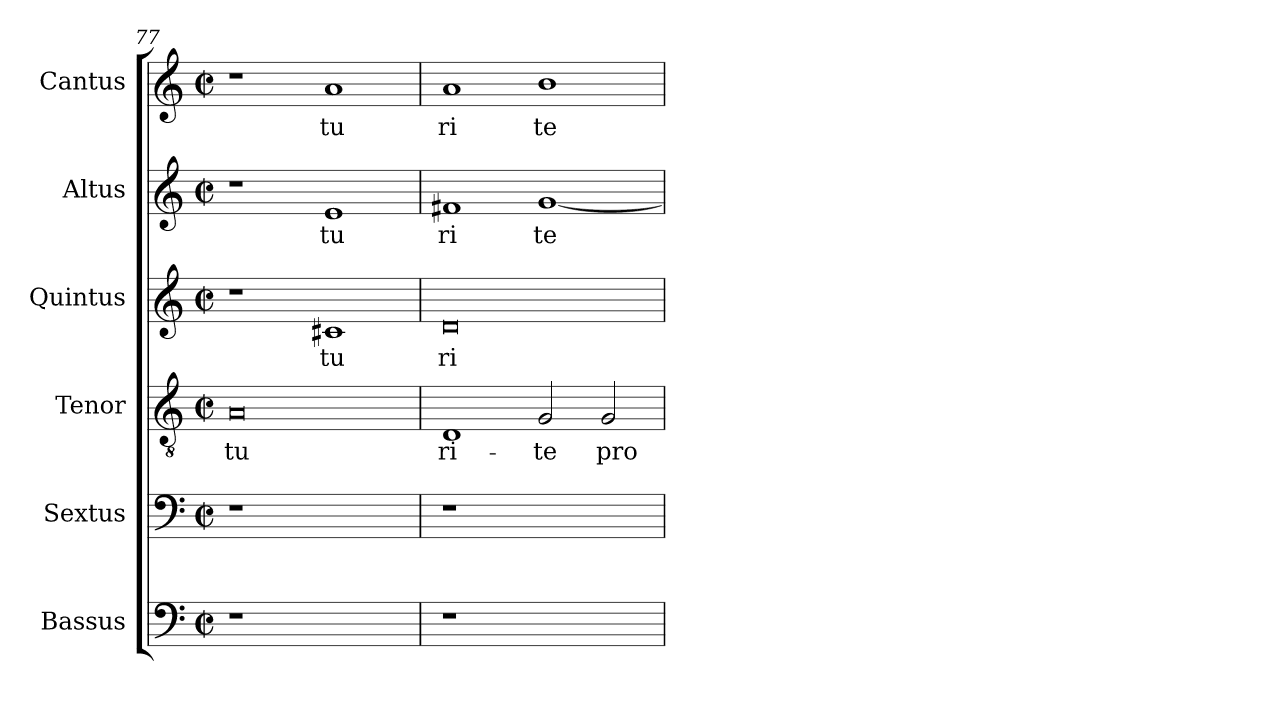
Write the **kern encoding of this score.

**kern	**kern	**kern	**text	**kern	**text	**kern	**text	**kern	**text
*part6	*part5	*part4	*part4	*part3	*part3	*part2	*part2	*part1	*part1
*staff6	*staff5	*staff4	*staff4	*staff3	*staff3	*staff2	*staff2	*staff1	*staff1
*I"Bassus	*I"Sextus	*I"Tenor	*	*I"Quintus	*	*I"Altus	*	*I"Cantus	*
*I'Bassus	*I'Sextus	*I'Tenor	*	*I'Quintus	*	*I'Altus	*	*I'Cantus	*
*clefF4	*clefF4	*clefGv2	*	*clefG2	*	*clefG2	*	*clefG2	*
*k[]	*k[]	*k[]	*	*k[]	*	*k[]	*	*k[]	*
*C:	*C:	*C:	*	*C:	*	*C:	*	*C:	*
*M2/2	*M2/2	*M2/2	*	*M2/2	*	*M2/2	*	*M2/2	*
*met(c|)	*met(c|)	*met(c|)	*	*met(c|)	*	*met(c|)	*	*met(c|)	*
=77	=77	=77	=77	=77	=77	=77	=77	=77	=77
!	!	!	!LO:LY:b:cj	!	!	!	!	!	!
1r	1r	0A	tu	1r	.	1r	.	1r	.
!	!	!	!	!	!LO:LY:b:cj	!	!LO:LY:b:cj	!	!LO:LY:b:cj
1ryy	1ryy	.	.	1c#X	tu	1e	tu	1a	tu
=78	=78	=78	=78	=78	=78	=78	=78	=78	=78
!	!	!	!LO:LY:b:cj	!	!LO:LY:b:cj	!	!LO:LY:b:cj	!	!LO:LY:b:cj
1r	1r	1D	ri-	0d	ri	1f#X	ri	1a	ri
!	!	!	!LO:LY:b:cj	!	!	!	!LO:LY:b:cj	!	!LO:LY:b:cj
1ryy	1ryy	2G/	-te	.	.	[<1g	te	1b	te
!	!	!	!LO:LY:b:cj	!	!	!	!	!	!
.	.	2G/	pro-	.	.	.	.	.	.
=	=	=	=	=	=	=	=	=	=
*-	*-	*-	*-	*-	*-	*-	*-	*-	*-
